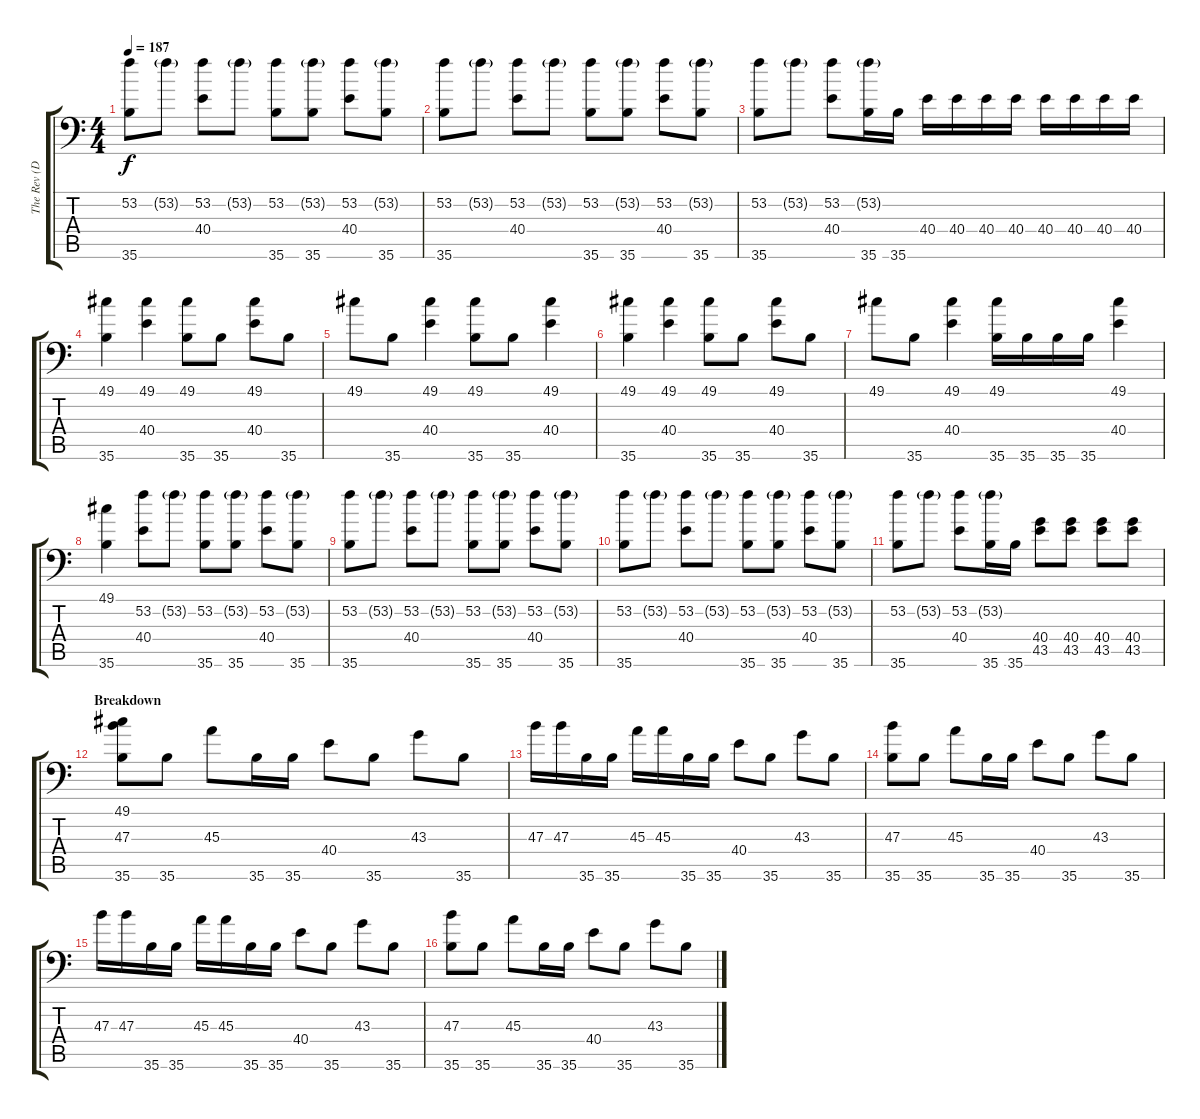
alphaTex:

\track ("The Rev (Drums)" "The Rev (D") {instrument acousticgrandpiano}
\staff {score tabs}
\tuning (C-1 C-1 C-1 C-1 C-1 C-1) {hide}
\ts (4 4)
\tempo 187
\clef f4
\ks c
(53.2 35.6).8{dy f} 53.2{g}.8 (53.2 40.4).8 53.2{g}.8 (53.2 35.6).8 (53.2{g} 35.6).8 (53.2 40.4).8 (53.2{g} 35.6).8 |
(53.2 35.6).8 53.2{g}.8 (53.2 40.4).8 53.2{g}.8 (53.2 35.6).8 (53.2{g} 35.6).8 (53.2 40.4).8 (53.2{g} 35.6).8 |
(53.2 35.6).8 53.2{g}.8 (53.2 40.4).8 (53.2{g} 35.6).16 35.6.16 40.4.16 40.4.16 40.4.16 40.4.16 40.4.16 40.4.16 40.4.16 40.4.16 |
(49.1 35.6).4 (49.1 40.4).4 (49.1 35.6).8 35.6.8 (49.1 40.4).8 35.6.8 |
49.1.8 35.6.8 (49.1 40.4).4 (49.1 35.6).8 35.6.8 (49.1 40.4).4 |
(49.1 35.6).4 (49.1 40.4).4 (49.1 35.6).8 35.6.8 (49.1 40.4).8 35.6.8 |
49.1.8 35.6.8 (49.1 40.4).4 (49.1 35.6).16 35.6.16 35.6.16 35.6.16 (49.1 40.4).4 |
(49.1 35.6).4 (53.2 40.4).8 53.2{g}.8 (53.2 35.6).8 (53.2{g} 35.6).8 (53.2 40.4).8 (53.2{g} 35.6).8 |
(53.2 35.6).8 53.2{g}.8 (53.2 40.4).8 53.2{g}.8 (53.2 35.6).8 (53.2{g} 35.6).8 (53.2 40.4).8 (53.2{g} 35.6).8 |
(53.2 35.6).8 53.2{g}.8 (53.2 40.4).8 53.2{g}.8 (53.2 35.6).8 (53.2{g} 35.6).8 (53.2 40.4).8 (53.2{g} 35.6).8 |
(53.2 35.6).8 53.2{g}.8 (53.2 40.4).8 (53.2{g} 35.6).16 35.6.16 (40.4 43.5).8 (40.4 43.5).8 (40.4 43.5).8 (40.4 43.5).8 |
\section ("" "Breakdown")
(49.1 47.3 35.6).8 35.6.8 45.3.8 35.6.16 35.6.16 40.4.8 35.6.8 43.3.8 35.6.8 |
47.3.16 47.3.16 35.6.16 35.6.16 45.3.16 45.3.16 35.6.16 35.6.16 40.4.8 35.6.8 43.3.8 35.6.8 |
(47.3 35.6).8 35.6.8 45.3.8 35.6.16 35.6.16 40.4.8 35.6.8 43.3.8 35.6.8 |
47.3.16 47.3.16 35.6.16 35.6.16 45.3.16 45.3.16 35.6.16 35.6.16 40.4.8 35.6.8 43.3.8 35.6.8 |
(47.3 35.6).8 35.6.8 45.3.8 35.6.16 35.6.16 40.4.8 35.6.8 43.3.8 35.6.8
